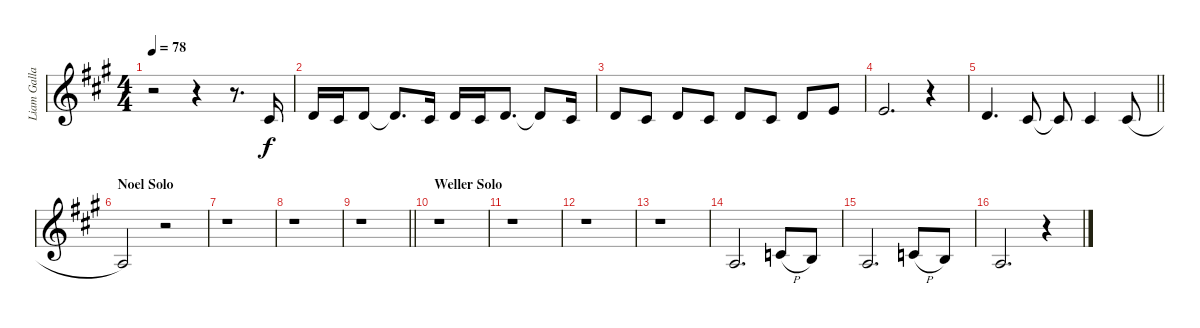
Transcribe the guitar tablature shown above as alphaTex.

\track ("Liam Gallagher (Vocal)" "Liam Galla") {instrument altosax}
\staff {score}
\tuning (E4 B3 G3 D3 A2 E2) {hide}
\ts (4 4)
\tempo 78
\clef g2
\ks a
r.2{dy f} r.4 r.8{d} 2.2.16 |
3.2.16 2.2.16 3.2.8 3.2{t}.8{d} 2.2.16 3.2.16 2.2.16 3.2.8{d} 3.2{t}.8 2.2.16 |
3.2.8 2.2.8 3.2.8 2.2.8 3.2.8 2.2.8 3.2.8 5.2.8 |
0.1.2{d} r.4 |
\barLineRight lightlight
3.2.4{d} 2.2.8 2.2{t}.8 2.2.4 6.3{h}.8 |
\section ("" "Noel Solo")
2.3.2 r.2 |
r.1 |
r.1 |
\barLineRight lightlight
r.1 |
\section ("" "Weller Solo")
r.1 |
r.1 |
r.1 |
r.1 |
2.3.2{d} 5.3{h}.8 4.3.8 |
2.3.2{d} 5.3{h}.8 4.3.8 |
2.3.2{d} r.4
